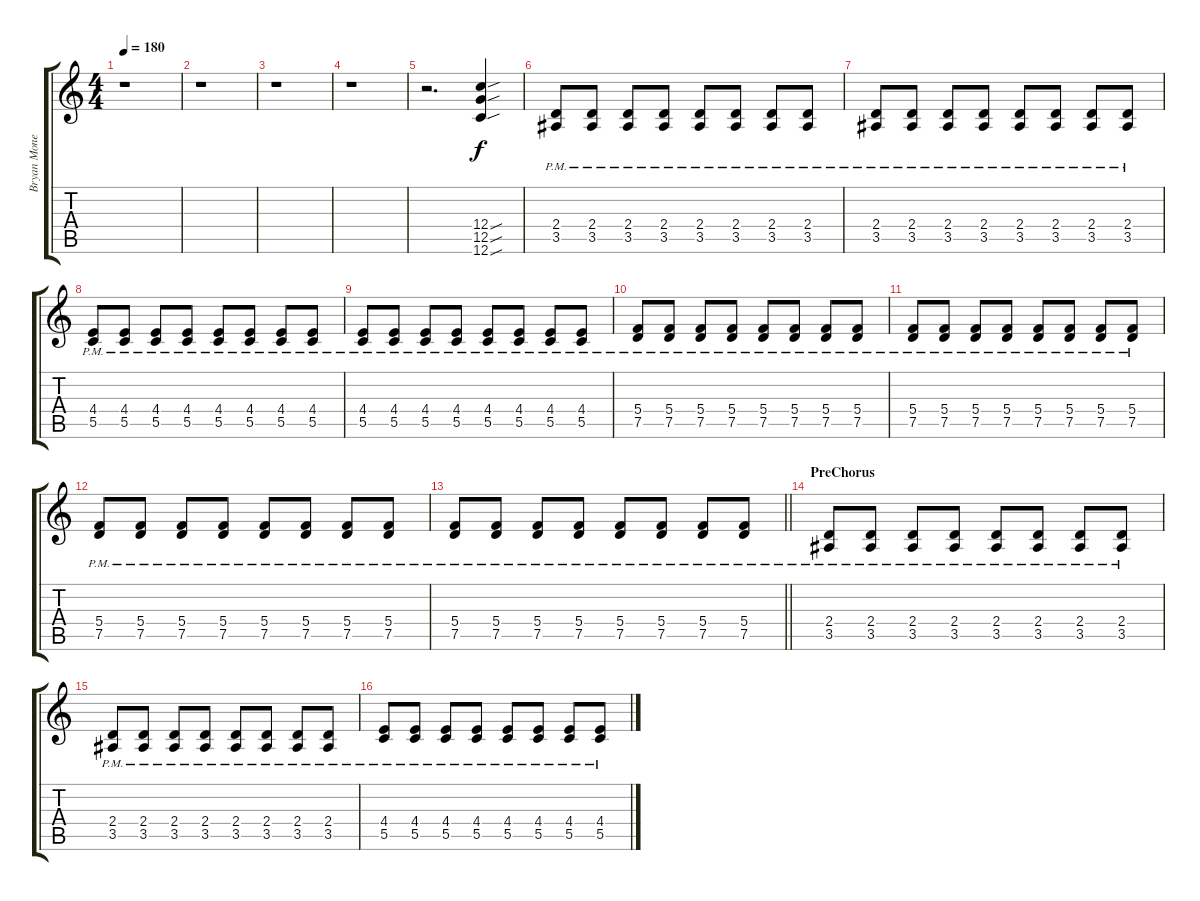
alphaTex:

\track ("Bryan Money [Gtr.2]" "Bryan Mone") {instrument distortionguitar}
\staff {score tabs}
\tuning (D4 A3 F3 C3 G2 C2) {hide}
\ts (4 4)
\tempo 180
\clef g2
\ks c
r.1{dy f} |
r.1 |
r.1 |
r.1 |
r.2{d} (12.4{sou} 12.5{sou} 12.6{sou}).4{volume 7} |
(2.4{pm} 3.5{pm}).8{volume 13} (2.4{pm} 3.5{pm}).8 (2.4{pm} 3.5{pm}).8 (2.4{pm} 3.5{pm}).8 (2.4{pm} 3.5{pm}).8 (2.4{pm} 3.5{pm}).8 (2.4{pm} 3.5{pm}).8 (2.4{pm} 3.5{pm}).8 |
(2.4{pm} 3.5{pm}).8 (2.4{pm} 3.5{pm}).8 (2.4{pm} 3.5{pm}).8 (2.4{pm} 3.5{pm}).8 (2.4{pm} 3.5{pm}).8 (2.4{pm} 3.5{pm}).8 (2.4{pm} 3.5{pm}).8 (2.4{pm} 3.5{pm}).8 |
(4.4{pm} 5.5{pm}).8 (4.4{pm} 5.5{pm}).8 (4.4{pm} 5.5{pm}).8 (4.4{pm} 5.5{pm}).8 (4.4{pm} 5.5{pm}).8 (4.4{pm} 5.5{pm}).8 (4.4{pm} 5.5{pm}).8 (4.4{pm} 5.5{pm}).8 |
(4.4{pm} 5.5{pm}).8 (4.4{pm} 5.5{pm}).8 (4.4{pm} 5.5{pm}).8 (4.4{pm} 5.5{pm}).8 (4.4{pm} 5.5{pm}).8 (4.4{pm} 5.5{pm}).8 (4.4{pm} 5.5{pm}).8 (4.4{pm} 5.5{pm}).8 |
(5.4{pm} 7.5{pm}).8 (5.4{pm} 7.5{pm}).8 (5.4{pm} 7.5{pm}).8 (5.4{pm} 7.5{pm}).8 (5.4{pm} 7.5{pm}).8 (5.4{pm} 7.5{pm}).8 (5.4{pm} 7.5{pm}).8 (5.4{pm} 7.5{pm}).8 |
(5.4{pm} 7.5{pm}).8 (5.4{pm} 7.5{pm}).8 (5.4{pm} 7.5{pm}).8 (5.4{pm} 7.5{pm}).8 (5.4{pm} 7.5{pm}).8 (5.4{pm} 7.5{pm}).8 (5.4{pm} 7.5{pm}).8 (5.4{pm} 7.5{pm}).8 |
(5.4{pm} 7.5{pm}).8 (5.4{pm} 7.5{pm}).8 (5.4{pm} 7.5{pm}).8 (5.4{pm} 7.5{pm}).8 (5.4{pm} 7.5{pm}).8 (5.4{pm} 7.5{pm}).8 (5.4{pm} 7.5{pm}).8 (5.4{pm} 7.5{pm}).8 |
\barLineRight lightlight
(5.4{pm} 7.5{pm}).8 (5.4{pm} 7.5{pm}).8 (5.4{pm} 7.5{pm}).8 (5.4{pm} 7.5{pm}).8 (5.4{pm} 7.5{pm}).8 (5.4{pm} 7.5{pm}).8 (5.4{pm} 7.5{pm}).8 (5.4{pm} 7.5{pm}).8 |
\section ("" "PreChorus")
(2.4{pm} 3.5{pm}).8 (2.4{pm} 3.5{pm}).8 (2.4{pm} 3.5{pm}).8 (2.4{pm} 3.5{pm}).8 (2.4{pm} 3.5{pm}).8 (2.4{pm} 3.5{pm}).8 (2.4{pm} 3.5{pm}).8 (2.4{pm} 3.5{pm}).8 |
(2.4{pm} 3.5{pm}).8 (2.4{pm} 3.5{pm}).8 (2.4{pm} 3.5{pm}).8 (2.4{pm} 3.5{pm}).8 (2.4{pm} 3.5{pm}).8 (2.4{pm} 3.5{pm}).8 (2.4{pm} 3.5{pm}).8 (2.4{pm} 3.5{pm}).8 |
(4.4{pm} 5.5{pm}).8 (4.4{pm} 5.5{pm}).8 (4.4{pm} 5.5{pm}).8 (4.4{pm} 5.5{pm}).8 (4.4{pm} 5.5{pm}).8 (4.4{pm} 5.5{pm}).8 (4.4{pm} 5.5{pm}).8 (4.4{pm} 5.5{pm}).8
